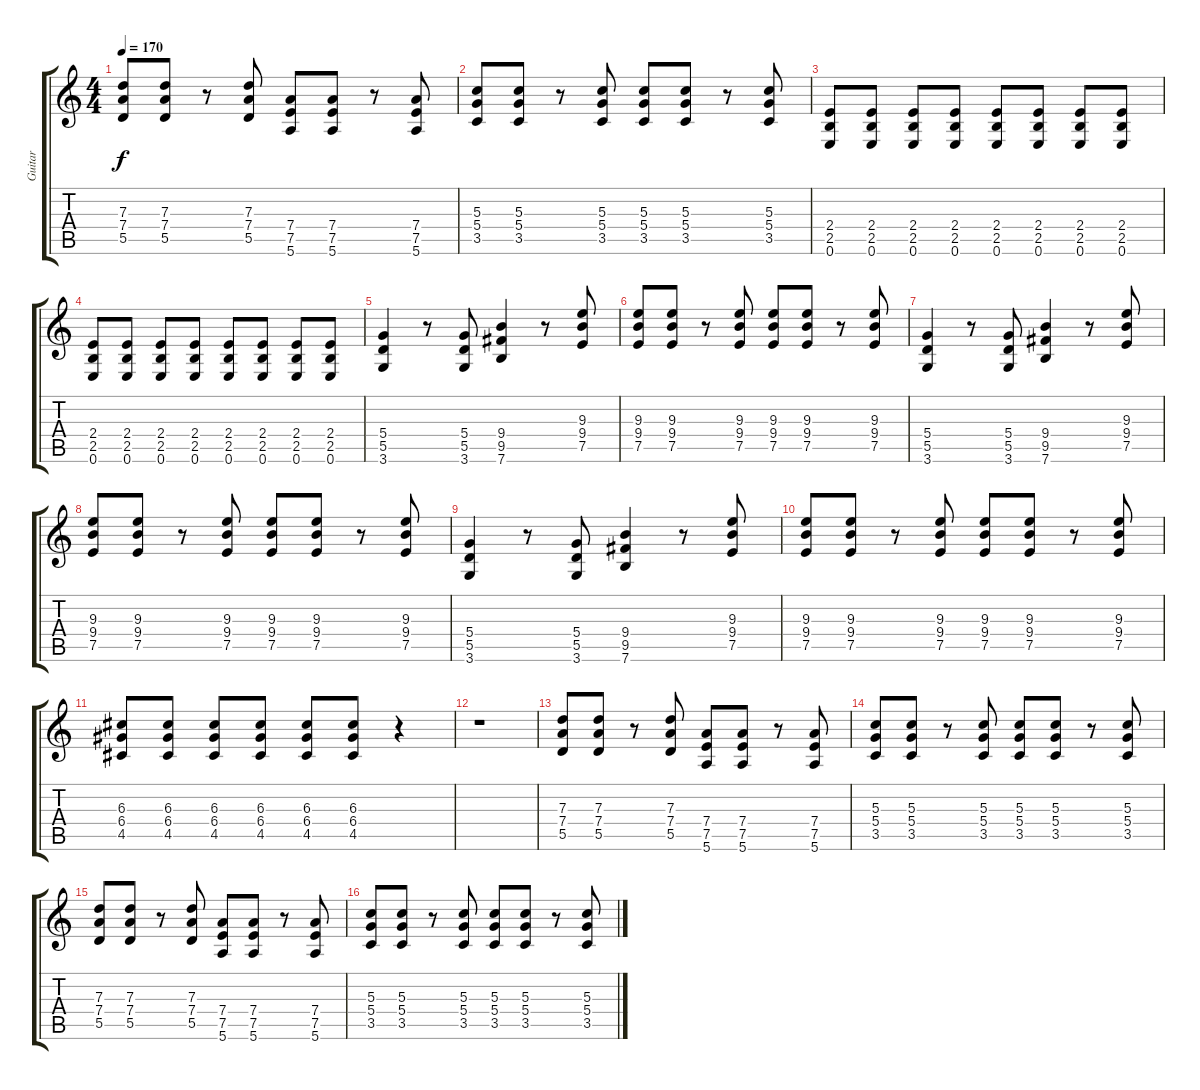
\track ("Guitar" "Guitar") {instrument distortionguitar}
\staff {score tabs}
\tuning (E4 B3 G3 D3 A2 E2) {hide}
\ts (4 4)
\tempo 170
\clef g2
\ks c
(7.3 7.4 5.5).8{dy f} (7.3 7.4 5.5).8 r.8 (7.3 7.4 5.5).8 (7.4 7.5 5.6).8 (7.4 7.5 5.6).8 r.8 (7.4 7.5 5.6).8 |
(5.3 5.4 3.5).8 (5.3 5.4 3.5).8 r.8 (5.3 5.4 3.5).8 (5.3 5.4 3.5).8 (5.3 5.4 3.5).8 r.8 (5.3 5.4 3.5).8 |
(2.4 2.5 0.6).8 (2.4 2.5 0.6).8 (2.4 2.5 0.6).8 (2.4 2.5 0.6).8 (2.4 2.5 0.6).8 (2.4 2.5 0.6).8 (2.4 2.5 0.6).8 (2.4 2.5 0.6).8 |
(2.4 2.5 0.6).8 (2.4 2.5 0.6).8 (2.4 2.5 0.6).8 (2.4 2.5 0.6).8 (2.4 2.5 0.6).8 (2.4 2.5 0.6).8 (2.4 2.5 0.6).8 (2.4 2.5 0.6).8 |
(5.4 5.5 3.6).4 r.8 (5.4 5.5 3.6).8 (9.4 9.5 7.6).4 r.8 (9.3 9.4 7.5).8 |
(9.3 9.4 7.5).8 (9.3 9.4 7.5).8 r.8 (9.3 9.4 7.5).8 (9.3 9.4 7.5).8 (9.3 9.4 7.5).8 r.8 (9.3 9.4 7.5).8 |
(5.4 5.5 3.6).4 r.8 (5.4 5.5 3.6).8 (9.4 9.5 7.6).4 r.8 (9.3 9.4 7.5).8 |
(9.3 9.4 7.5).8 (9.3 9.4 7.5).8 r.8 (9.3 9.4 7.5).8 (9.3 9.4 7.5).8 (9.3 9.4 7.5).8 r.8 (9.3 9.4 7.5).8 |
(5.4 5.5 3.6).4 r.8 (5.4 5.5 3.6).8 (9.4 9.5 7.6).4 r.8 (9.3 9.4 7.5).8 |
(9.3 9.4 7.5).8 (9.3 9.4 7.5).8 r.8 (9.3 9.4 7.5).8 (9.3 9.4 7.5).8 (9.3 9.4 7.5).8 r.8 (9.3 9.4 7.5).8 |
(6.3 6.4 4.5).8 (6.3 6.4 4.5).8 (6.3 6.4 4.5).8 (6.3 6.4 4.5).8 (6.3 6.4 4.5).8 (6.3 6.4 4.5).8 r.4 |
r.1 |
(7.3 7.4 5.5).8 (7.3 7.4 5.5).8 r.8 (7.3 7.4 5.5).8 (7.4 7.5 5.6).8 (7.4 7.5 5.6).8 r.8 (7.4 7.5 5.6).8 |
(5.3 5.4 3.5).8 (5.3 5.4 3.5).8 r.8 (5.3 5.4 3.5).8 (5.3 5.4 3.5).8 (5.3 5.4 3.5).8 r.8 (5.3 5.4 3.5).8 |
(7.3 7.4 5.5).8 (7.3 7.4 5.5).8 r.8 (7.3 7.4 5.5).8 (7.4 7.5 5.6).8 (7.4 7.5 5.6).8 r.8 (7.4 7.5 5.6).8 |
(5.3 5.4 3.5).8 (5.3 5.4 3.5).8 r.8 (5.3 5.4 3.5).8 (5.3 5.4 3.5).8 (5.3 5.4 3.5).8 r.8 (5.3 5.4 3.5).8
